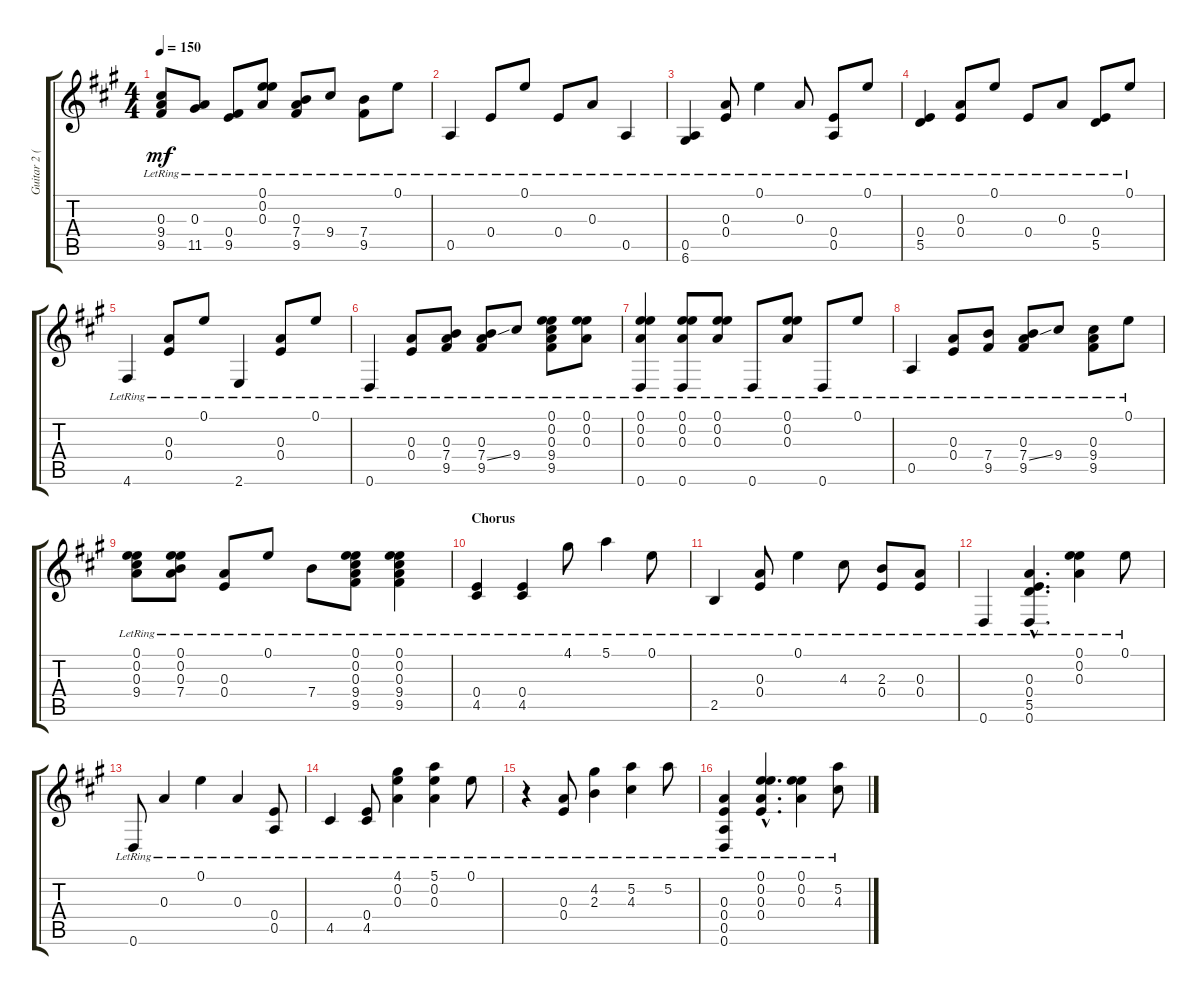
\track ("Guitar 2 (DAEAEE)" "Guitar 2 (") {instrument acousticguitarsteel}
\staff {score tabs}
\tuning (E4 E4 A3 E3 A2 D2) {hide}
\ts (4 4)
\tempo 150
\clef g2
\ks a
(0.3{lr} 9.4{lr} 9.5{lr}).8{dy mf} (0.3{lr} 11.5{lr}).8 (0.4{lr} 9.5{lr}).8 (0.1{lr} 0.2{lr} 0.3{lr}).8 (0.3{lr} 7.4{lr} 9.5{lr}).8 9.4{lr}.8 (7.4{lr} 9.5{lr}).8 0.1{lr}.8 |
0.5{lr}.4 0.4{lr}.8 0.1{lr}.8 0.4{lr}.8 0.3{lr}.8 0.5{lr}.4 |
(0.5{lr} 6.6{lr}).4 (0.3{lr} 0.4{lr}).8 0.1{lr}.4 0.3{lr}.8 (0.4{lr} 0.5{lr}).8 0.1{lr}.8 |
(0.4{lr} 5.5{lr}).4 (0.3{lr} 0.4{lr}).8 0.1{lr}.8 0.4{lr}.8 0.3{lr}.8 (0.4{lr} 5.5{lr}).8 0.1{lr}.8 |
4.6{lr}.4 (0.3{lr} 0.4{lr}).8 0.1{lr}.8 2.6{lr}.4 (0.3{lr} 0.4{lr}).8 0.1{lr}.8 |
0.6{lr}.4 (0.3{lr} 0.4{lr}).8 (0.3{lr} 7.4{lr} 9.5{lr}).8 (0.3{lr} 7.4{ss} 9.5{lr}).8 9.4{lr}.8 (0.1{lr} 0.2{lr} 0.3{lr} 9.4{lr} 9.5{lr}).8 (0.1{lr} 0.2{lr} 0.3{lr}).8 |
(0.1{lr} 0.2{lr} 0.3{lr} 0.6{lr}).4 (0.1{lr} 0.2{lr} 0.3{lr} 0.6{lr}).8 (0.1{lr} 0.2{lr} 0.3{lr}).8 0.6{lr}.8 (0.1{lr} 0.2{lr} 0.3{lr}).8 0.6{lr}.8 0.1{lr}.8 |
0.5{lr}.4 (0.3{lr} 0.4{lr}).8 (7.4{lr} 9.5{lr}).8 (0.3{lr} 7.4{ss} 9.5{lr}).8 9.4{lr}.8 (0.3{lr} 9.4{lr} 9.5{lr}).8 0.1{lr}.8 |
(0.1{lr} 0.2{lr} 0.3{lr} 9.4{lr}).8 (0.1{lr} 0.2{lr} 0.3{lr} 7.4{lr}).8 (0.3{lr} 0.4{lr}).8 0.1{lr}.8 7.4{lr}.8 (0.1{lr} 0.2{lr} 0.3{lr} 9.4{lr} 9.5{lr}).8 (0.1{lr} 0.2{lr} 0.3{lr} 9.4{lr} 9.5{lr}).4 |
\section ("" "Chorus")
(0.4{lr} 4.5{lr}).4 (0.4{lr} 4.5{lr}).4 4.1{lr}.8 5.1{lr}.4 0.1{lr}.8 |
2.5{lr}.4 (0.3{lr} 0.4{lr}).8 0.1{lr}.4 4.3{lr}.8 (2.3{lr} 0.4{lr}).8 (0.3{lr} 0.4{lr}).8 |
0.6{lr}.4 (0.3{hac lr} 0.4{hac lr} 5.5{hac lr} 0.6{hac lr}).4{d} (0.1{lr} 0.2{lr} 0.3{lr}).4 0.1{lr}.8 |
0.6{lr}.8 0.3{lr}.4 0.1{lr}.4 0.3{lr}.4 (0.4{lr} 0.5{lr}).8 |
4.5{lr}.4 (0.4{lr} 4.5{lr}).8 (4.1{lr} 0.2{lr} 0.3{lr}).4 (5.1{lr} 0.2{lr} 0.3{lr}).4 0.1{lr}.8 |
r.4 (0.3{lr} 0.4{lr}).8 (4.2{lr} 2.3{lr}).4 (5.2{lr} 4.3{lr}).4 5.2{lr}.8 |
(0.3{lr} 0.4{lr} 0.5{lr} 0.6{lr}).4 (0.1{hac lr} 0.2{hac lr} 0.3{hac lr} 0.4{hac lr}).4{d} (0.1{lr} 0.2{lr} 0.3{lr}).4 (5.2{lr} 4.3{lr}).8
